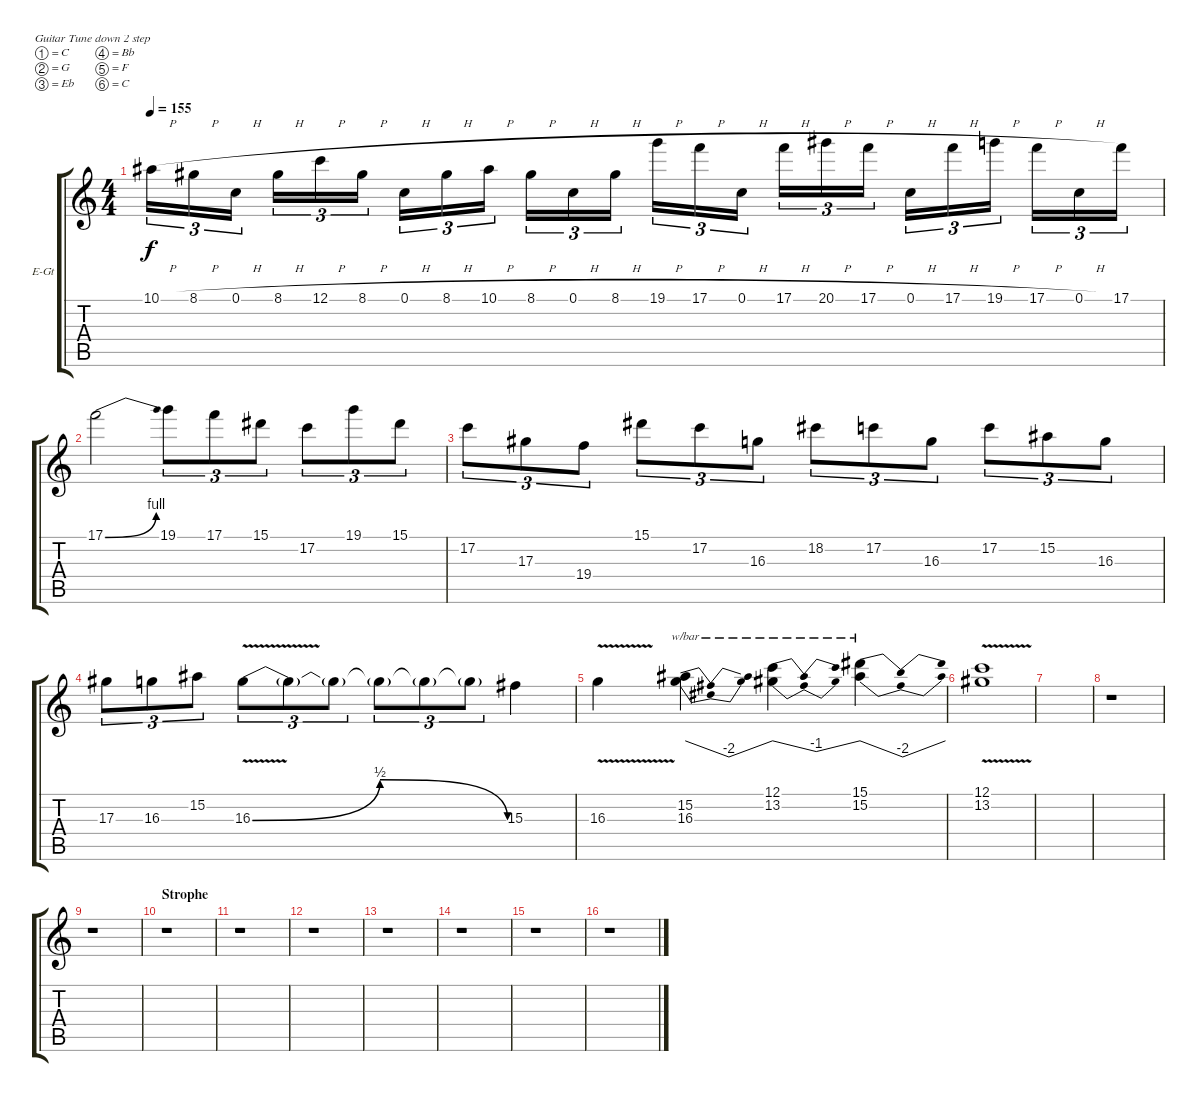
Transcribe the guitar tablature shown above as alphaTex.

\defaultSystemsLayout 4
\bracketExtendMode groupsimilarinstruments
\firstSystemTrackNameOrientation horizontal
\otherSystemsTrackNameOrientation horizontal
\track ("Electric Guitar" "E-Gt") {instrument distortionguitar}
\staff {score tabs}
\tuning (C4 G3 Eb3 Bb2 F2 C2)
\ts (4 4)
\tempo 155
\clef g2
\ks c
10.1{h}.16{tu (3 2) dy f} 8.1{h}.16{tu (3 2)} 0.1{h}.16{tu (3 2)} 8.1{h}.16{tu (3 2)} 12.1{h}.16{tu (3 2)} 8.1{h}.16{tu (3 2)} 0.1{h}.16{tu (3 2)} 8.1{h}.16{tu (3 2)} 10.1{h}.16{tu (3 2)} 8.1{h}.16{tu (3 2)} 0.1{h}.16{tu (3 2)} 8.1{h}.16{tu (3 2)} 19.1{h}.16{tu (3 2)} 17.1{h}.16{tu (3 2)} 0.1{h}.16{tu (3 2)} 17.1{h}.16{tu (3 2)} 20.1{h}.16{tu (3 2)} 17.1{h}.16{tu (3 2)} 0.1{h}.16{tu (3 2)} 17.1{h}.16{tu (3 2)} 19.1{h}.16{tu (3 2)} 17.1{h}.16{tu (3 2)} 0.1{h}.16{tu (3 2)} 17.1.16{tu (3 2)} |
17.1{be (bend 0 0 15 4)}.2 19.1.8{tu (3 2)} 17.1.8{tu (3 2)} 15.1.8{tu (3 2)} 17.2.8{tu (3 2)} 19.1.8{tu (3 2)} 15.1.8{tu (3 2)} |
17.2.8{tu (3 2)} 17.3.8{tu (3 2)} 19.4.8{tu (3 2)} 15.1.8{tu (3 2)} 17.2.8{tu (3 2)} 16.3.8{tu (3 2)} 18.2.8{tu (3 2)} 17.2.8{tu (3 2)} 16.3.8{tu (3 2)} 17.2.8{tu (3 2)} 15.2.8{tu (3 2)} 16.3.8{tu (3 2)} |
17.3.8{tu (3 2)} 16.3.8{tu (3 2)} 15.2.8{tu (3 2)} 16.3{be (bendrelease 0 0 10.799999999999999 2 41.4 2 59.4 0) v}.8{tu (3 2)} 16.3{t}.8{tu (3 2)} 16.3{t}.8{tu (3 2)} 16.3{t}.8{tu (3 2)} 16.3{t}.8{tu (3 2)} 16.3{t}.8{tu (3 2)} 15.3.4 |
16.3{v}.4 (15.2 16.3).4{tbe (dip default 0 0 0.6 -8 1.2 -8 7.8 0)} (12.1 13.2).4{tbe (dip default 0 0 3 -4 3.5999999999999996 -4 10.799999999999999 0)} (15.1 15.2).4{tbe (dip default 0 0 4.2 -8 4.8 -8 10.2 0)} |
(13.2{v} 12.1).1 |
|
r.1 |
r.1 |
\section ("" "Strophe")
r.1 |
r.1 |
r.1 |
r.1 |
r.1 |
r.1 |
r.1
